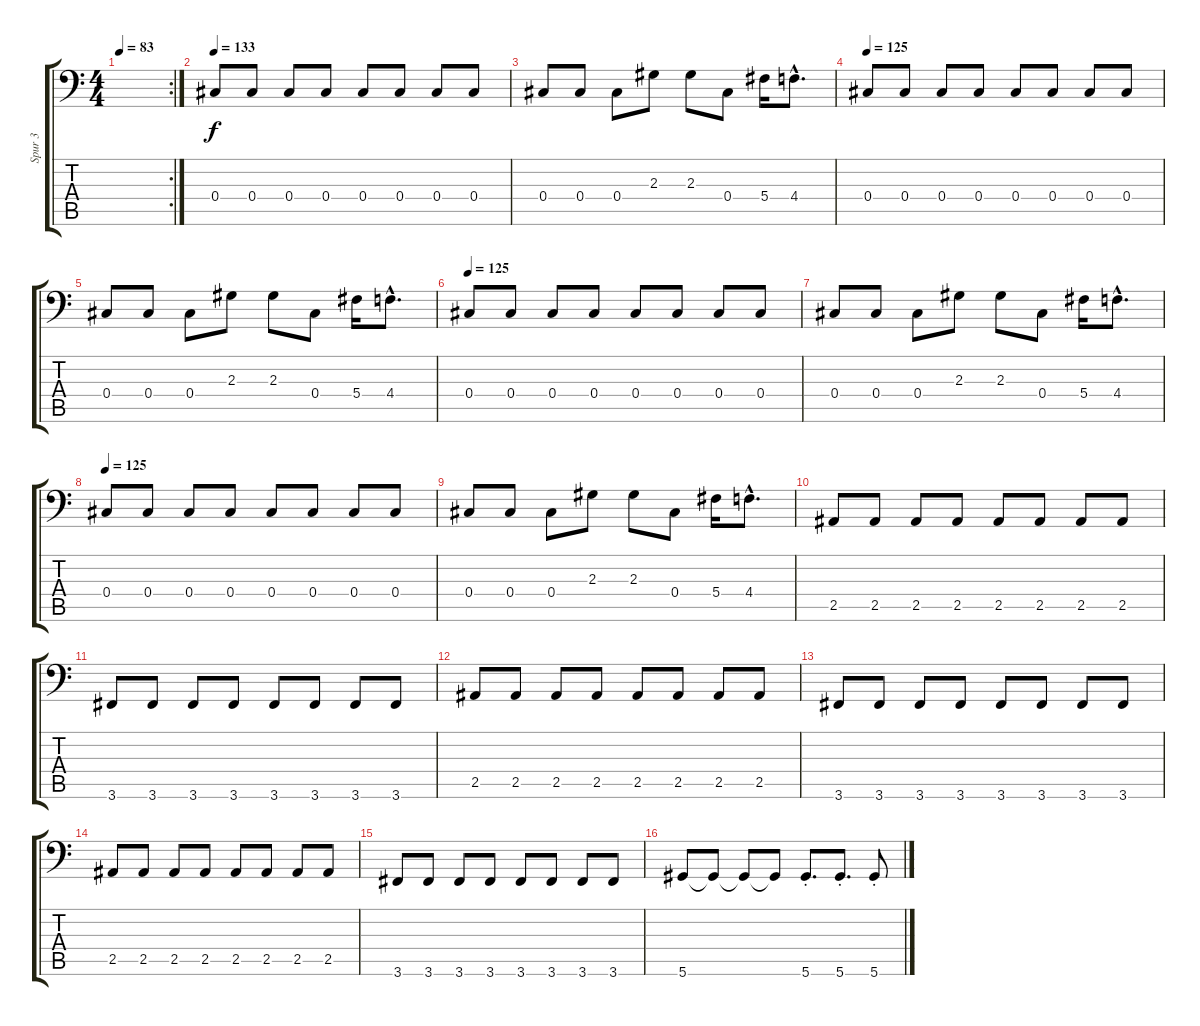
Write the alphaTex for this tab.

\track ("Spur 3" "Spur 3") {instrument electricbassfinger}
\staff {score tabs}
\tuning (Eb3 Bb2 Gb2 Db2 Ab1 Eb1) {hide}
\rc 2
\ts (4 4)
\tempo 83
\clef f4
\ks c
|
\tempo 133
0.4.8 0.4.8 0.4.8 0.4.8 0.4.8 0.4.8 0.4.8 0.4.8 |
0.4.8 0.4.8 0.4.8 2.3.8 2.3.8 0.4.8 5.4.16 4.4{hac}.8{d} |
\tempo 125
0.4.8 0.4.8 0.4.8 0.4.8 0.4.8 0.4.8 0.4.8 0.4.8 |
0.4.8 0.4.8 0.4.8 2.3.8 2.3.8 0.4.8 5.4.16 4.4{hac}.8{d} |
\tempo 125
0.4.8 0.4.8 0.4.8 0.4.8 0.4.8 0.4.8 0.4.8 0.4.8 |
0.4.8 0.4.8 0.4.8 2.3.8 2.3.8 0.4.8 5.4.16 4.4{hac}.8{d} |
\tempo 125
0.4.8 0.4.8 0.4.8 0.4.8 0.4.8 0.4.8 0.4.8 0.4.8 |
0.4.8 0.4.8 0.4.8 2.3.8 2.3.8 0.4.8 5.4.16 4.4{hac}.8{d} |
\section ("" "")
2.5.8 2.5.8 2.5.8 2.5.8 2.5.8 2.5.8 2.5.8 2.5.8 |
3.6.8 3.6.8 3.6.8 3.6.8 3.6.8 3.6.8 3.6.8 3.6.8 |
2.5.8 2.5.8 2.5.8 2.5.8 2.5.8 2.5.8 2.5.8 2.5.8 |
3.6.8 3.6.8 3.6.8 3.6.8 3.6.8 3.6.8 3.6.8 3.6.8 |
2.5.8 2.5.8 2.5.8 2.5.8 2.5.8 2.5.8 2.5.8 2.5.8 |
3.6.8 3.6.8 3.6.8 3.6.8 3.6.8 3.6.8 3.6.8 3.6.8 |
5.6.8 5.6{t}.8 5.6{t}.8 5.6{t}.8 5.6{st}.8{d} 5.6{st}.8{d} 5.6{st}.8
